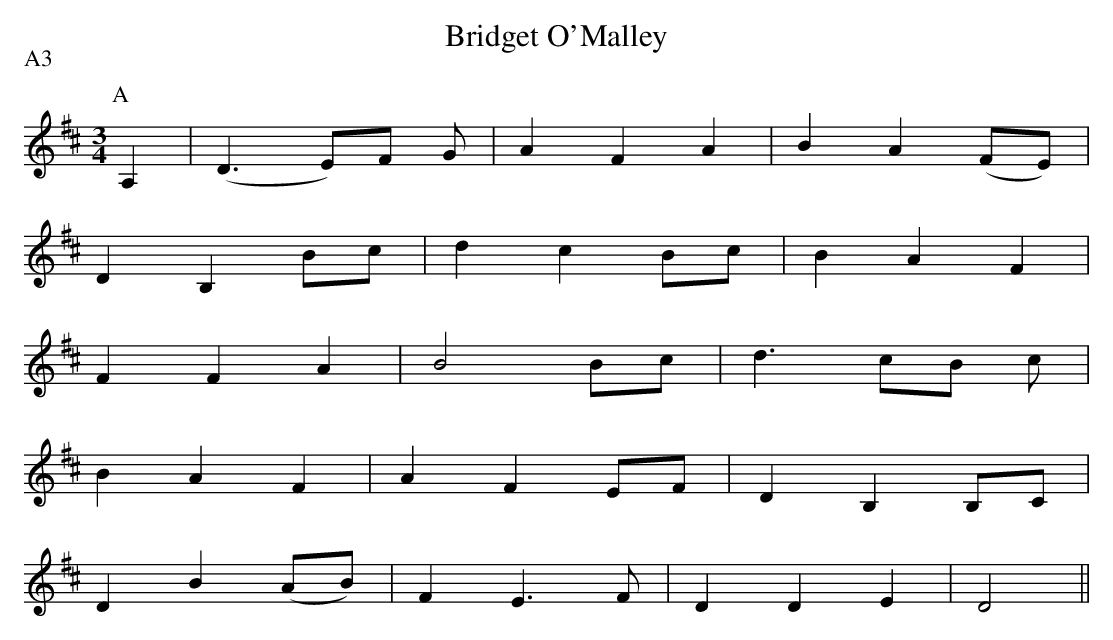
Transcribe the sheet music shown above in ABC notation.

X:1
T:Bridget O'Malley
P:A3
M:3/4
L:1/4
K:D
P:A
 A, \
 | (D3/2E/2)F/2 G/2     | A F A          | B A(F/2E/2)    |
 D B, B/2c/2            | d c B/2c/2     | B A F          |
 F F A                  | B2 B/2c/2      | d3/2 c/2B/2 c/2|
 B A F                  | A F E/2F/2     | D B, B,/2C/2   |
 D B(A/2B/2)            | F E3/2 F/2     | D D E          | D2  ||
